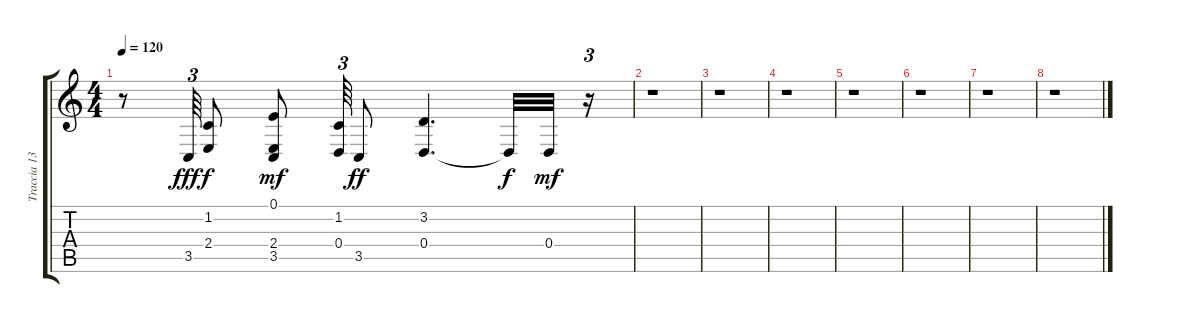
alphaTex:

\track ("Traccia 13" "Traccia 13") {instrument lead5charang}
\staff {score tabs}
\tuning (E4 B3 G3 D3 A2 E2) {hide}
\ts (4 4)
\tempo 120
\clef g2
\ks c
r.8{dy f} 3.5.64{tu (3 2) dy fff} (1.2 2.4).8{dy f} (0.1 2.4 3.5).8{dy mf} (1.2 0.4).64{tu (3 2)} 3.5.8{dy ff} (3.2 0.4).4{d} 0.4{t}.32{dy f} 0.4.32{dy mf} r.16{tu (3 2)} |
r.1 |
r.1 |
r.1 |
r.1 |
r.1 |
r.1 |
r.1
